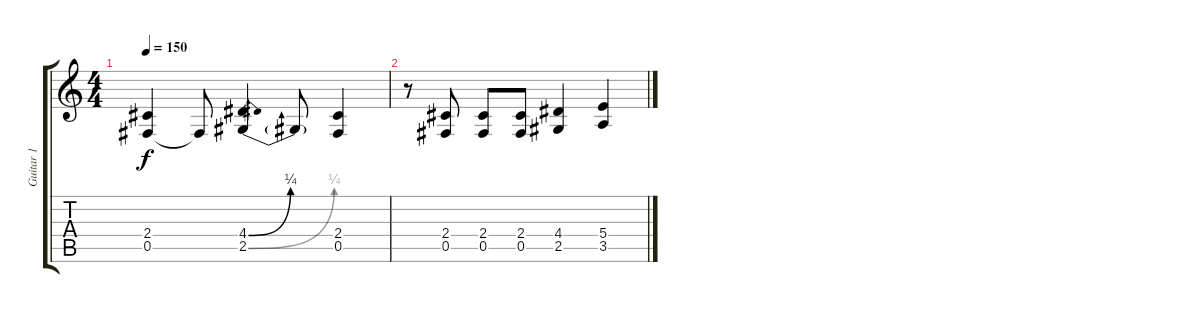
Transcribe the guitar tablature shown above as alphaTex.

\track ("Guitar 1" "Guitar 1") {instrument distortionguitar}
\staff {score tabs}
\tuning (Db4 Ab3 E3 B2 Gb2 Db2) {hide}
\ts (4 4)
\tempo 150
\clef g2
\ks c
(2.4 0.5).4{dy f} 0.5{t}.8 (4.4{be (bend 0 0 60 1)} 2.5{be (bend 0 0 60 1)}).4 2.5{t}.8 (2.4 0.5).4 |
r.8 (2.4 0.5).8 (2.4 0.5).8 (2.4 0.5).8 (4.4 2.5).4 (5.4 3.5).4
